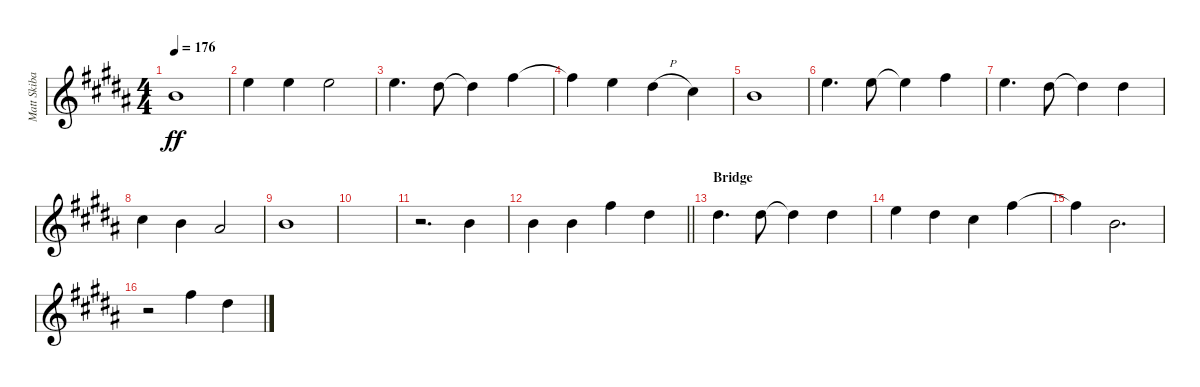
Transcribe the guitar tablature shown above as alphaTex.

\track ("Matt Skiba - Vocals" "Matt Skiba") {instrument distortionguitar}
\staff {score}
\tuning (E4 B3 G3 D3 A2 E2) {hide}
\ts (4 4)
\tempo 176
\clef g2
\ks b
9.4.1{dy ff} |
0.1.4 0.1.4 5.2.2 |
0.1.4{d} 4.2.8 4.2{t}.4 2.1.4 |
2.1{t}.4 0.1.4 4.2{h}.4 2.2.4 |
0.2.1 |
0.1.4{d} 0.1.8 0.1{t}.4 2.1.4 |
0.1.4{d} 4.2.8 4.2{t}.4 4.2.4 |
2.2.4 0.2.4 3.3.2 |
0.2.1 |
|
r.2{d} 0.2.4 |
\barLineRight lightlight
0.2.4 0.2.4 2.1.4 4.2.4 |
\section ("" "Bridge")
4.2.4{d} 4.2.8 4.2{t}.4 4.2.4 |
0.1.4 4.2.4 2.2.4 2.1.4 |
2.1{t}.4 0.2.2{d} |
r.2 7.2.4 4.2.4
